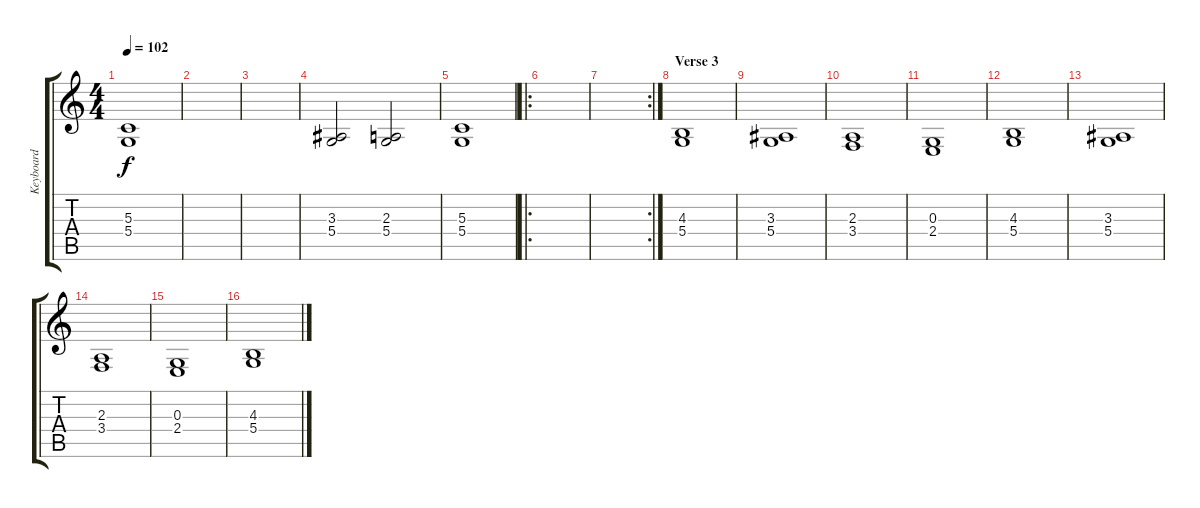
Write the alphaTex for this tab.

\track ("Keyboard" "Keyboard") {instrument stringensemble1}
\staff {score tabs}
\tuning (E4 B3 G3 D3 A2 E2) {hide}
\ts (4 4)
\tempo 102
\clef g2
\ks c
(5.3 5.4).1{dy f} |
|
|
(3.3 5.4).2 (2.3 5.4).2 |
(5.3 5.4).1 |
\ro
|
\rc 2
|
\section ("" "Verse 3")
(4.3 5.4).1 |
(3.3 5.4).1 |
(2.3 3.4).1 |
(0.3 2.4).1 |
(4.3 5.4).1 |
(3.3 5.4).1 |
(2.3 3.4).1 |
(0.3 2.4).1 |
(4.3 5.4).1
